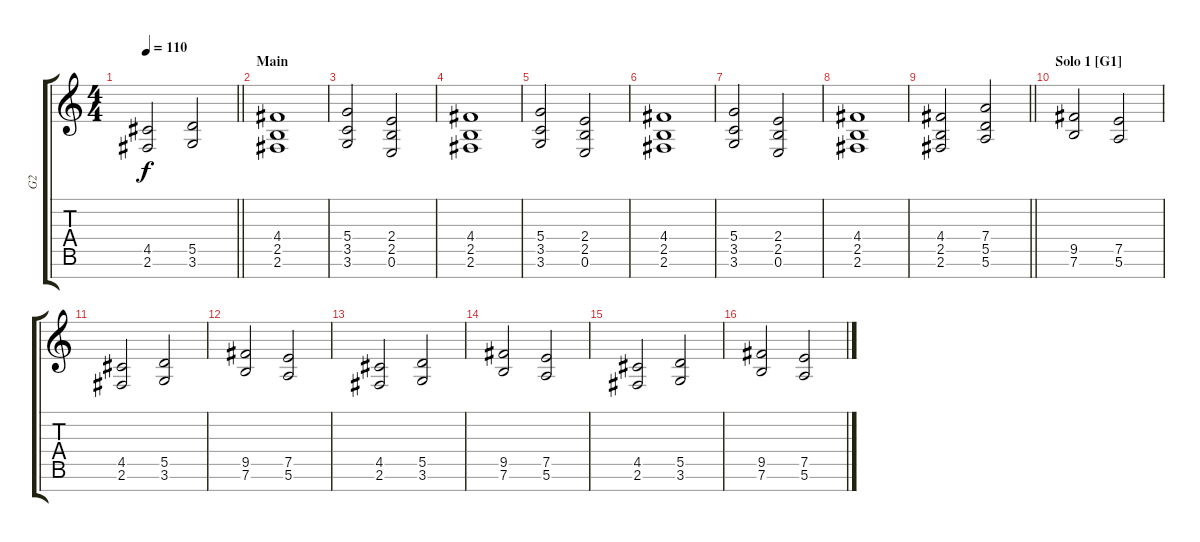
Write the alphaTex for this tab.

\track ("G2" "G2") {instrument distortionguitar}
\staff {score tabs}
\tuning (E4 B3 G3 D3 A2 E2 B1) {hide}
\ts (4 4)
\tempo 110
\clef g2
\barLineRight lightlight
\ks c
(4.5 2.6).2{dy f} (5.5 3.6).2 |
\section ("" "Main")
(4.4 2.5 2.6).1 |
(5.4 3.5 3.6).2 (2.4 2.5 0.6).2 |
(4.4 2.5 2.6).1 |
(5.4 3.5 3.6).2 (2.4 2.5 0.6).2 |
(4.4 2.5 2.6).1 |
(5.4 3.5 3.6).2 (2.4 2.5 0.6).2 |
(4.4 2.5 2.6).1 |
\barLineRight lightlight
(4.4 2.5 2.6).2 (7.4 5.5 5.6).2 |
\section ("" "Solo 1 [G1]")
(9.5 7.6).2 (7.5 5.6).2 |
(4.5 2.6).2 (5.5 3.6).2 |
(9.5 7.6).2 (7.5 5.6).2 |
(4.5 2.6).2 (5.5 3.6).2 |
(9.5 7.6).2 (7.5 5.6).2 |
(4.5 2.6).2 (5.5 3.6).2 |
(9.5 7.6).2 (7.5 5.6).2
